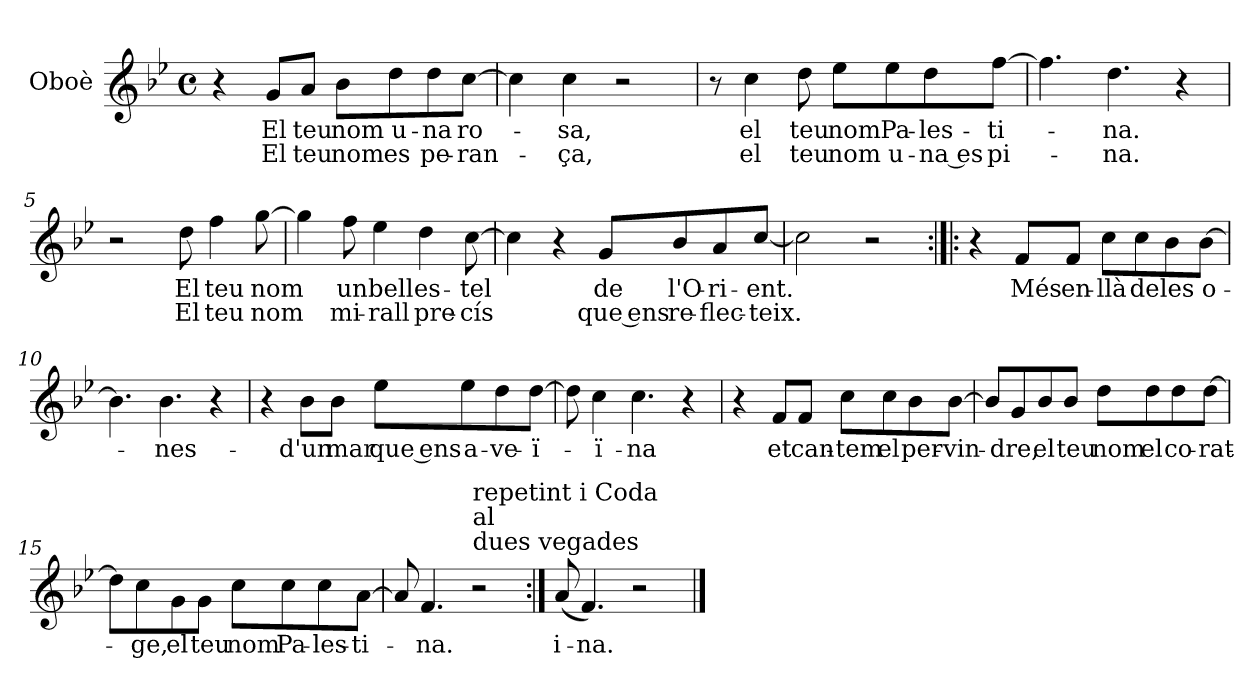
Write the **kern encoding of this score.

**kern	**text	**text
*part1	*part1	*part1
*staff1	*staff1	*staff1
*I"Oboè	*	*
*I'Ob.	*	*
*clefG2	*	*
*k[b-e-]	*	*
*M4/4	*	*
*met(c)	*	*
=1	=1	=1
4r	.	.
!	!LO:LY:b	!LO:LY:b
8g/L	El	El
!	!LO:LY:b	!LO:LY:b
8a/J	teu	teu
!	!LO:LY:b	!LO:LY:b
8b-\L	nom	nom
!	!LO:LY:b	!LO:LY:b
8dd\	u-	es
!	!LO:LY:b	!LO:LY:b
8dd\	-na	pe-
!	!LO:LY:b	!LO:LY:b
[8cc\J	ro-	-ran-
=2	=2	=2
4cc\]	.	.
!	!LO:LY:b	!LO:LY:b
4cc\	-sa,	-ça,
2r	.	.
=3	=3	=3
8r	.	.
!	!LO:LY:b	!LO:LY:b
4cc\	el	el
!	!LO:LY:b	!LO:LY:b
8dd\	teu	teu
!	!LO:LY:b	!LO:LY:b
8ee-\L	nom	nom
!	!LO:LY:b	!LO:LY:b
8ee-\	Pa-	u-
!	!LO:LY:b	!LO:LY:b
8dd\	-les-	na es
!	!LO:LY:b	!LO:LY:b
[8ff\J	-ti-	-pi-
=4	=4	=4
4.ff\]	.	.
!	!LO:LY:b	!LO:LY:b
4.dd\	-na.	-na.
4r	.	.
=5	=5	=5
2r	.	.
!	!LO:LY:b	!LO:LY:b
8dd\	El	El
!	!LO:LY:b	!LO:LY:b
4ff\	teu	teu
!	!LO:LY:b	!LO:LY:b
[8gg\	nom	nom
!!LO:LB:g=z
=6	=6	=6
4gg\]	.	.
!	!LO:LY:b	!LO:LY:b
8ff\	un	mi-
!	!LO:LY:b	!LO:LY:b
4ee-\	bell	-rall
!	!LO:LY:b	!LO:LY:b
4dd\	es-	pre-
!	!LO:LY:b	!LO:LY:b
[8cc\	-tel	-cís
=7	=7	=7
4cc\]	.	.
4r	.	.
!	!LO:LY:b	!LO:LY:b
8g/L	de	que ens
!	!LO:LY:b	!LO:LY:b
8b-/	l'O-	re-
!	!LO:LY:b	!LO:LY:b
8a/	-ri-	-flec-
!	!LO:LY:b	!LO:LY:b
[8cc/J	-ent.	-teix.
=8	=8	=8
2cc\]	.	.
2r	.	.
=9:|!|:	=9:|!|:	=9:|!|:
4r	.	.
!	!LO:LY:b	!
8f/L	Més	.
!	!LO:LY:b	!
8f/J	en-	.
!	!LO:LY:b	!
8cc\L	-llà	.
!	!LO:LY:b	!
8cc\	de	.
!	!LO:LY:b	!
8b-\	les	.
!	!LO:LY:b	!
[8b-\J	o-	.
=10	=10	=10
4.b-\]	.	.
!	!LO:LY:b	!
4.b-\	-nes-	.
4r	.	.
!!LO:LB:g=z
=11	=11	=11
4r	.	.
!	!LO:LY:b	!
8b-\L	d'un	.
!	!LO:LY:b	!
8b-\J	mar	.
!	!LO:LY:b	!
8ee-\L	que ens	.
!	!LO:LY:b	!
8ee-\	a-	.
!	!LO:LY:b	!
8dd\	-ve-	.
!	!LO:LY:b	!
[8dd\J	-ï-	.
=12	=12	=12
8dd\]	.	.
!	!LO:LY:b	!
4cc\	-ï-	.
!	!LO:LY:b	!
4.cc\	-na	.
4r	.	.
=13	=13	=13
4r	.	.
!	!LO:LY:b	!
8f/L	et	.
!	!LO:LY:b	!
8f/J	can-	.
!	!LO:LY:b	!
8cc\L	-tem	.
!	!LO:LY:b	!
8cc\	el	.
!	!LO:LY:b	!
8b-\	per-	.
!	!LO:LY:b	!
[8b-\J	-vin-	.
=14	=14	=14
8b-/L]	.	.
!	!LO:LY:b	!
8g/	-dre,	.
!	!LO:LY:b	!
8b-/	el	.
!	!LO:LY:b	!
8b-/J	teu	.
!	!LO:LY:b	!
8dd\L	nom	.
!	!LO:LY:b	!
8dd\	el	.
!	!LO:LY:b	!
8dd\	co-	.
!	!LO:LY:b	!
[8dd\J	-rat-	.
!!LO:LB:g=z
=15	=15	=15
8dd\L]	.	.
!	!LO:LY:b	!
8cc\	-ge,	.
!	!LO:LY:b	!
8g\	el	.
!	!LO:LY:b	!
8g\J	teu	.
!	!LO:LY:b	!
8cc\L	nom	.
!	!LO:LY:b	!
8cc\	Pa-	.
!	!LO:LY:b	!
8cc\	-les-	.
!	!LO:LY:b	!
[8a\J	-ti-	.
=16	=16	=16
8a/]	.	.
!	!LO:LY:b	!
4.f/	-na.	.
!LO:TX:a:t=dues vegades	!	!
!LO:TX:a:t=al	!	!
!LO:TX:a:t=repetint i Coda	!	!
2r	.	.
=17:|!	=17:|!	=17:|!
!	!LO:LY:b	!
(<8a/	i-	.
!	!LO:LY:b	!
4.f/)	-na.	.
2r	.	.
==	==	==
*-	*-	*-
